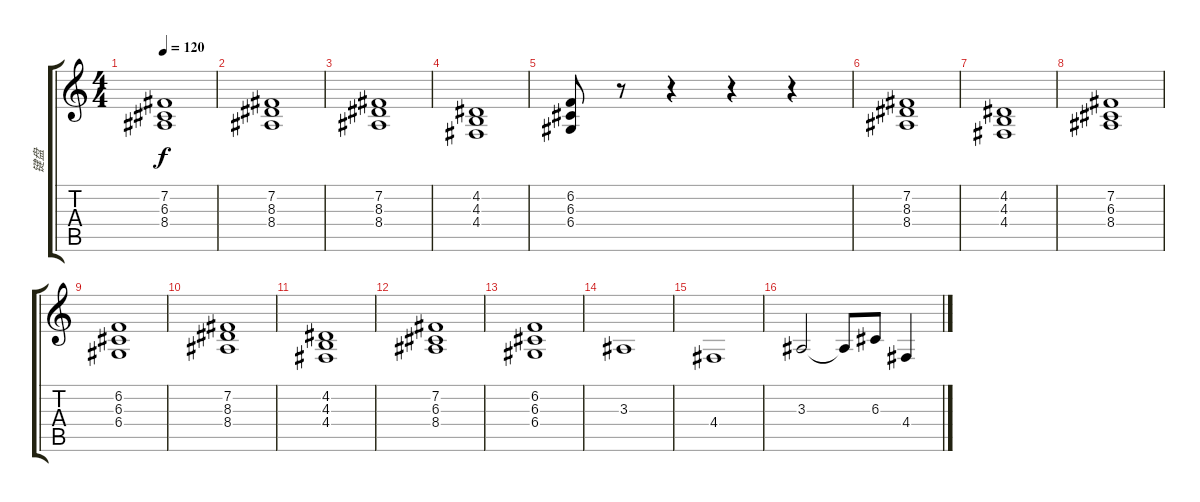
\track ("键盘" "键盘") {instrument stringensemble1}
\staff {score tabs}
\tuning (E4 B3 G3 D3 A2 E2) {hide}
\ts (4 4)
\tempo 120
\clef g2
\ks c
(7.2 6.3 8.4).1{dy f} |
(7.2 8.3 8.4).1 |
(7.2 8.3 8.4).1 |
(4.2 4.3 4.4).1 |
(6.2 6.3 6.4).8 r.8 r.4 r.4 r.4 |
(7.2 8.3 8.4).1 |
(4.2 4.3 4.4).1 |
(7.2 6.3 8.4).1 |
(6.2 6.3 6.4).1 |
(7.2 8.3 8.4).1 |
(4.2 4.3 4.4).1 |
(7.2 6.3 8.4).1 |
(6.2 6.3 6.4).1 |
3.3.1{volume 12 instrument tremolostrings} |
4.4.1 |
3.3.2 3.3{t}.8 6.3.8 4.4.4
